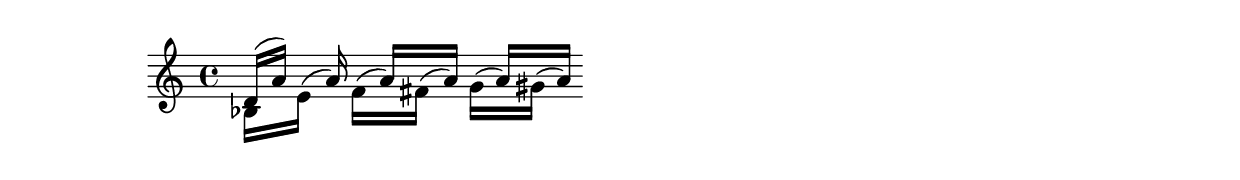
%% Do not edit this file; it is automatically
%% generated from LSR http://lsr.dsi.unimi.it
%% This file is in the public domain.
\version "2.13.29"

\header {
  lsrtags = "expressive-marks, keyboards, unfretted-strings"

%% Translation of GIT committish: 0b55335aeca1de539bf1125b717e0c21bb6fa31b
  texidoces = "
En determinadas situaciones es necesario crear ligaduras de
expresión entre notas que están en voces distintas.

La solución es añadir notas invisibles a una de las voces
utilizando @code{\\hideNotes}.

Este ejemplo es el compás 235 de la Chacona de la segunda Partita
para violín solo, BWV 1004, de Bach.

"
  doctitlees = "Hacer ligaduras entre voces distintas"

  texidoc = "
In some situations, it may be necessary to create slurs between notes
from different voices.

The solution is to add invisible notes to one of the voices, using
@code{\\hideNotes}.

This example is measure 235 of the Ciaconna from Bach's 2nd Partita for
solo violin, BWV 1004.

"
  doctitle = "Creating slurs across voices"
} % begin verbatim

\relative c' {
  <<
    {
      d16( a') s a s a[ s a] s a[ s a]
    }
    \\
    {
      \slurUp
      bes,16[ s e](
      \hideNotes a)
      \unHideNotes f[(
      \hideNotes a)
      \unHideNotes fis](
      \hideNotes a)
      \unHideNotes g[(
      \hideNotes a)
      \unHideNotes gis](
      \hideNotes a)
    }
  >>
}

